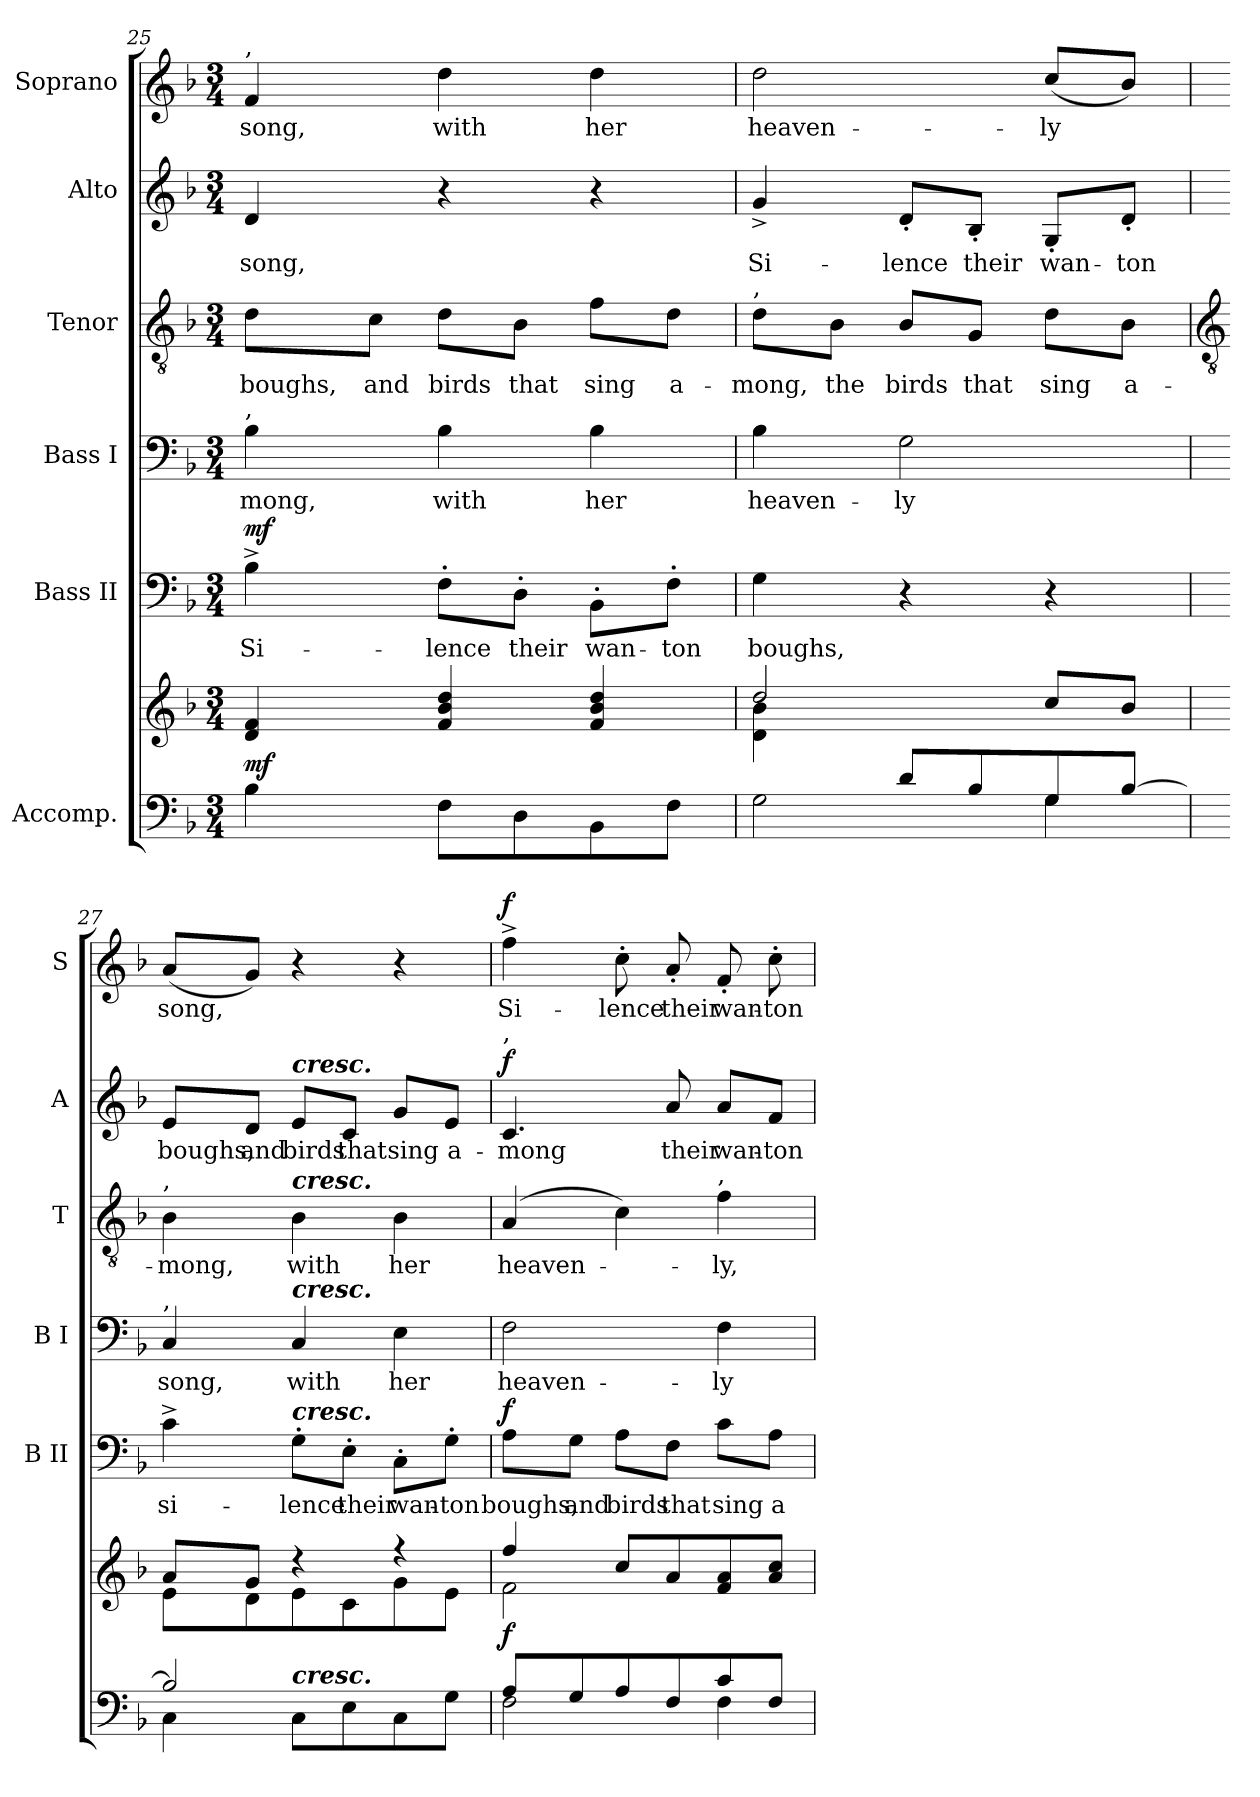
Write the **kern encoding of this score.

**kern	**kern	**dynam	**kern	**text	**dynam	**kern	**text	**kern	**text	**kern	**text	**dynam	**kern	**text	**dynam
*part6	*part6	*part6	*part5	*part5	*part5	*part4	*part4	*part3	*part3	*part2	*part2	*part2	*part1	*part1	*part1
*staff7	*staff6	*staff6/7	*staff5	*staff5	*staff5	*staff4	*staff4	*staff3	*staff3	*staff2	*staff2	*staff2	*staff1	*staff1	*staff1
*I"Accomp.	*	*	*I"Bass II	*	*	*I"Bass I	*	*I"Tenor	*	*I"Alto	*	*	*I"Soprano	*	*
*	*	*	*I'B II	*	*	*I'B I	*	*I'T	*	*I'A	*	*	*I'S	*	*
*clefF4	*clefG2	*	*clefF4	*	*	*clefF4	*	*clefGv2	*	*clefG2	*	*	*clefG2	*	*
*k[b-]	*k[b-]	*	*k[b-]	*	*	*k[b-]	*	*k[b-]	*	*k[b-]	*	*	*k[b-]	*	*
*F:	*F:	*	*F:	*	*	*F:	*	*F:	*	*F:	*	*	*F:	*	*
*M3/4	*M3/4	*	*M3/4	*	*	*M3/4	*	*M3/4	*	*M3/4	*	*	*M3/4	*	*
=25	=25	=25	=25	=25	=25	=25	=25	=25	=25	=25	=25	=25	=25	=25	=25
*^	*^	*	*	*	*	*	*	*	*	*	*	*	*	*	*
!	!	!	!	!	!	!	!	!	!	!	!	!	!	!	!LO:TX:a:t=,	!	!
!	!	!	!	!	!	!	!	!LO:TX:a:t=,	!	!	!	!	!	!	!	!	!
!	!	!	!	!LO:DY:a=2	!	!LO:LY:b	!LO:DY:b	!	!LO:LY:b	!	!LO:LY:b	!	!LO:LY:b	!	!	!LO:LY:b	!
2.ryy	4B-\	4d/ 4f/	2.ryy	mf	4B-^	Si-	mf	4B-	-mong,	8d\L	boughs,	4d	song,	.	4f	song,	.
!	!	!	!	!	!	!	!	!	!	!	!LO:LY:b	!	!	!	!	!	!
.	.	.	.	.	.	.	.	.	.	8c\J	and	.	.	.	.	.	.
!	!	!	!	!	!	!LO:LY:b	!	!	!LO:LY:b	!	!LO:LY:b	!	!	!	!	!LO:LY:b	!
.	8F\L	4f/ 4b-/ 4dd/	.	.	8F'\L	-lence	.	4B-	with	8d\L	birds	4r	.	.	4dd	with	.
!	!	!	!	!	!	!LO:LY:b	!	!	!	!	!LO:LY:b	!	!	!	!	!	!
.	8D/	.	.	.	8D'\J	their	.	.	.	8B-\J	that	.	.	.	.	.	.
!	!	!	!	!	!	!LO:LY:b	!	!	!LO:LY:b	!	!LO:LY:b	!	!	!	!	!LO:LY:b	!
.	8BB-\	4f/ 4b-/ 4dd/	.	.	8BB-'\L	wan-	.	4B-	her	8f\L	sing	4r	.	.	4dd	her	.
!	!	!	!	!	!	!LO:LY:b	!	!	!	!	!LO:LY:b	!	!	!	!	!	!
.	8F\J	.	.	.	8F'\J	-ton	.	.	.	8d\J	a-	.	.	.	.	.	.
=26	=26	=26	=26	=26	=26	=26	=26	=26	=26	=26	=26	=26	=26	=26	=26	=26	=26
!	!	!	!	!	!	!	!	!	!	!LO:TX:a:t=,	!	!	!	!	!	!	!
!	!	!	!	!	!	!LO:LY:b	!	!	!LO:LY:b	!	!LO:LY:b	!	!LO:LY:b	!	!	!LO:LY:b	!
4ryy	2G\	2dd/	4d\ 4b-\	.	4G	boughs,	.	4B-	heaven-	8d\L	-mong,	4g^	Si-	.	2dd	heaven-	.
!	!	!	!	!	!	!	!	!	!	!	!LO:LY:b	!	!	!	!	!	!
.	.	.	.	.	.	.	.	.	.	8B-\J	the	.	.	.	.	.	.
!	!	!	!	!	!	!	!	!	!LO:LY:b	!	!LO:LY:b	!	!LO:LY:b	!	!	!	!
8d/L	.	.	2ryy	.	4r	.	.	2G	-ly	8B-/L	birds	8d'/L	-lence	.	.	.	.
!	!	!	!	!	!	!	!	!	!	!	!LO:LY:b	!	!LO:LY:b	!	!	!	!
8B-/	.	.	.	.	.	.	.	.	.	8G/J	that	8B-'/J	their	.	.	.	.
!	!	!	!	!	!	!	!	!	!	!	!LO:LY:b	!	!LO:LY:b	!	!	!LO:LY:b	!
8G/	4G\	8cc/L	.	.	4r	.	.	.	.	8d\L	sing	8G'/L	wan-	.	(>8ccL	-ly	.
!	!	!	!	!	!	!	!	!	!	!	!LO:LY:b	!	!LO:LY:b	!	!	!	!
[8B-/J	.	8b-/J	.	.	.	.	.	.	.	8B-\J	a-	8d'/J	-ton	.	8b-/J)	.	.
!!LO:LB:g=z
=27	=27	=27	=27	=27	=27	=27	=27	=27	=27	=27	=27	=27	=27	=27	=27	=27	=27
*	*	*	*	*	*	*	*	*	*	*clefGv2	*	*	*	*	*	*	*
!	!	!	!	!	!	!	!	!	!	!LO:TX:a:t=,	!	!	!	!	!	!	!
!	!	!	!	!	!	!	!	!LO:TX:a:t=,	!	!	!	!	!	!	!	!	!
!	!	!	!	!	!	!LO:LY:b	!	!	!LO:LY:b	!	!LO:LY:b	!	!LO:LY:b	!	!	!LO:LY:b	!
2B-/]	4C\	8a/L	8e\L	.	4c^	si-	.	4C	song,	4B-	-mong,	8e/L	boughs,	.	(<8aL	song,	.
!	!	!	!	!	!	!	!	!	!	!	!	!	!LO:LY:b	!	!	!	!
.	.	8g/J	8d\	.	.	.	.	.	.	.	.	8d/J	and	.	8gJ)	.	.
!	!	!	!	!	!	!	!	!	!	!	!	!LO:TX:a:Bi:t=cresc.	!	!	!	!	!
!	!	!	!	!	!	!	!	!	!	!LO:TX:a:Bi:t=cresc.	!	!	!	!	!	!	!
!	!	!	!	!	!	!	!	!LO:TX:a:Bi:t=cresc.	!	!	!	!	!	!	!	!	!
!	!	!	!	!	!LO:TX:a:Bi:t=cresc.	!	!	!	!	!	!	!	!	!	!	!	!
!	!LO:TX:a:Bi:t=cresc.	!	!	!	!	!	!	!	!	!	!	!	!	!	!	!	!
!	!	!	!	!	!	!LO:LY:b	!	!	!LO:LY:b	!	!LO:LY:b	!	!LO:LY:b	!	!	!	!
.	8C\L	4r	8e\	.	8G'\L	-lence	.	4C	with	4B-	with	8e/L	birds	.	4r	.	.
!	!	!	!	!	!	!LO:LY:b	!	!	!	!	!	!	!LO:LY:b	!	!	!	!
.	8E\	.	8c\	.	8E'\J	their	.	.	.	.	.	8c/J	that	.	.	.	.
!	!	!	!	!	!	!LO:LY:b	!	!	!LO:LY:b	!	!LO:LY:b	!	!LO:LY:b	!	!	!	!
8ryy	8C\	4r	8g\	.	8C'\L	wan-	.	4E	her	4B-	her	8g/L	sing	.	4r	.	.
!	!	!	!	!	!	!LO:LY:b	!	!	!	!	!	!	!LO:LY:b	!	!	!	!
8ryy	8G\J	.	8e\J	.	8G'\J	-ton	.	.	.	.	.	8e/J	a-	.	.	.	.
=28	=28	=28	=28	=28	=28	=28	=28	=28	=28	=28	=28	=28	=28	=28	=28	=28	=28
!	!	!	!	!	!	!	!	!	!	!	!	!LO:TX:a:t=,	!	!	!	!	!
!	!	!	!	!LO:DY:b	!	!LO:LY:b	!LO:DY:b	!	!LO:LY:b	!	!LO:LY:b	!	!LO:LY:b	!LO:DY:b	!	!LO:LY:b	!LO:DY:b
8A/L	2F\	4ff/	2f\	f	8A\L	boughs,	f	2F	heaven-	(<4A	heaven-	4.c	-mong	f	4ff^	Si-	f
!	!	!	!	!	!	!LO:LY:b	!	!	!	!	!	!	!	!	!	!	!
8G/	.	.	.	.	8G\J	and	.	.	.	.	.	.	.	.	.	.	.
!	!	!	!	!	!	!LO:LY:b	!	!	!	!	!	!	!	!	!	!LO:LY:b	!
8A/	.	8cc/L	.	.	8A\L	birds	.	.	.	4c)	.	.	.	.	8cc'	-lence	.
!	!	!	!	!	!	!LO:LY:b	!	!	!	!	!	!	!LO:LY:b	!	!	!LO:LY:b	!
8F/	.	8a/	.	.	8F\J	that	.	.	.	.	.	8a	their	.	8a'	their	.
!	!	!	!	!	!	!	!	!	!	!LO:TX:a:t=,	!	!	!	!	!	!	!
!	!	!	!	!	!	!LO:LY:b	!	!	!LO:LY:b	!	!LO:LY:b	!	!LO:LY:b	!	!	!LO:LY:b	!
8c/	4F\	8f/ 8a/	4ryy	.	8c\L	sing	.	4F	-ly	4f	ly,	8a/L	wan-	.	8f'	wan-	.
!	!	!	!	!	!	!LO:LY:b	!	!	!	!	!	!	!LO:LY:b	!	!	!LO:LY:b	!
8F/J	.	8a/ 8cc/J	.	.	8A\J	a-	.	.	.	.	.	8f/J	-ton	.	8cc'	-ton	.
*v	*v	*	*	*	*	*	*	*	*	*	*	*	*	*	*	*	*
*	*v	*v	*	*	*	*	*	*	*	*	*	*	*	*	*	*
=	=	=	=	=	=	=	=	=	=	=	=	=	=	=	=
*-	*-	*-	*-	*-	*-	*-	*-	*-	*-	*-	*-	*-	*-	*-	*-
